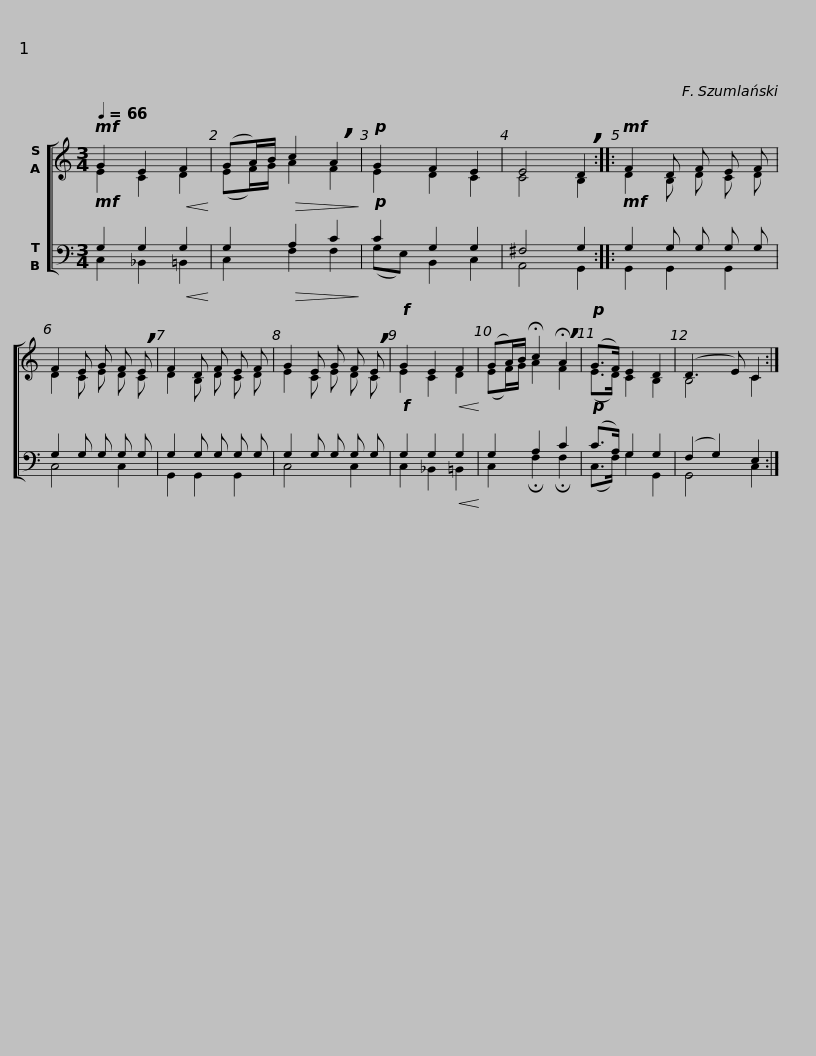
X:1
%%score [ ( 1 2 ) ( 3 4 ) ]
L:1/8
Q:1/4=66
M:3/4
I:linebreak $
K:C
V:1 treble
V:2 treble
V:3 bass
V:4 bass
V:1
!mf! G2 E2!<(! F2!<)! | (GA/)B/!>(! c2 !breath!A2!>)! |!p! G2 F2 E2 | E4 !breath!D2 ::$!mf! F2 D F E F | %5
 F2 E G F !breath!E | F2 D F E F | G2 E G F !breath!E |$!f! G2 E2!<(! F2!<)! | (GA/)B/ !fermata!c2 !breath!!fermata!A2 | %10
!p! (G>F) E2 D2 | (D3 E) C2 :| %12
V:2
 E2 C2 D2 | (EF/)G/ A2 F2 | E2 D2 C2 | C4 B,2 ::$ D2 B, D C D | %5
 D2 C E D C | D2 B, D C D | E2 C E D C |$ E2 C2 D2 | (EF/)G/ A2 F2 | %10
 (E>D) C2 B,2 | B,4 C2 :| %12
V:3
!mf! G,2 G,2!<(! G,2!<)! | G,2!>(! A,2 C2!>)! |!p! C2 G,2 G,2 | ^F,4 G,2 ::$!mf! G,2 G, G, G, G, | %5
 G,2 G, G, G, G, | G,2 G, G, G, G, | G,2 G, G, G, G, |$!f! G,2 G,2!<(! G,2!<)! | G,2 A,2 C2 | %10
!p! (C>A,) G,2 G,2 | (F,2 G,2) E,2 :| %12
V:4
 C,2 _B,,2 =B,,2 | C,2 F,2 F,2 | (G,E,) B,,2 C,2 | A,,4 G,,2 ::$ G,,2 G,,2 G,,2 | %5
 C,4 C,2 | G,,2 G,,2 G,,2 | C,4 C,2 |$ C,2 _B,,2 =B,,2 | C,2 !fermata!F,2 !fermata!F,2 | %10
 (C,>F,) G,2 G,,2 | G,,4 C,2 :| %12
